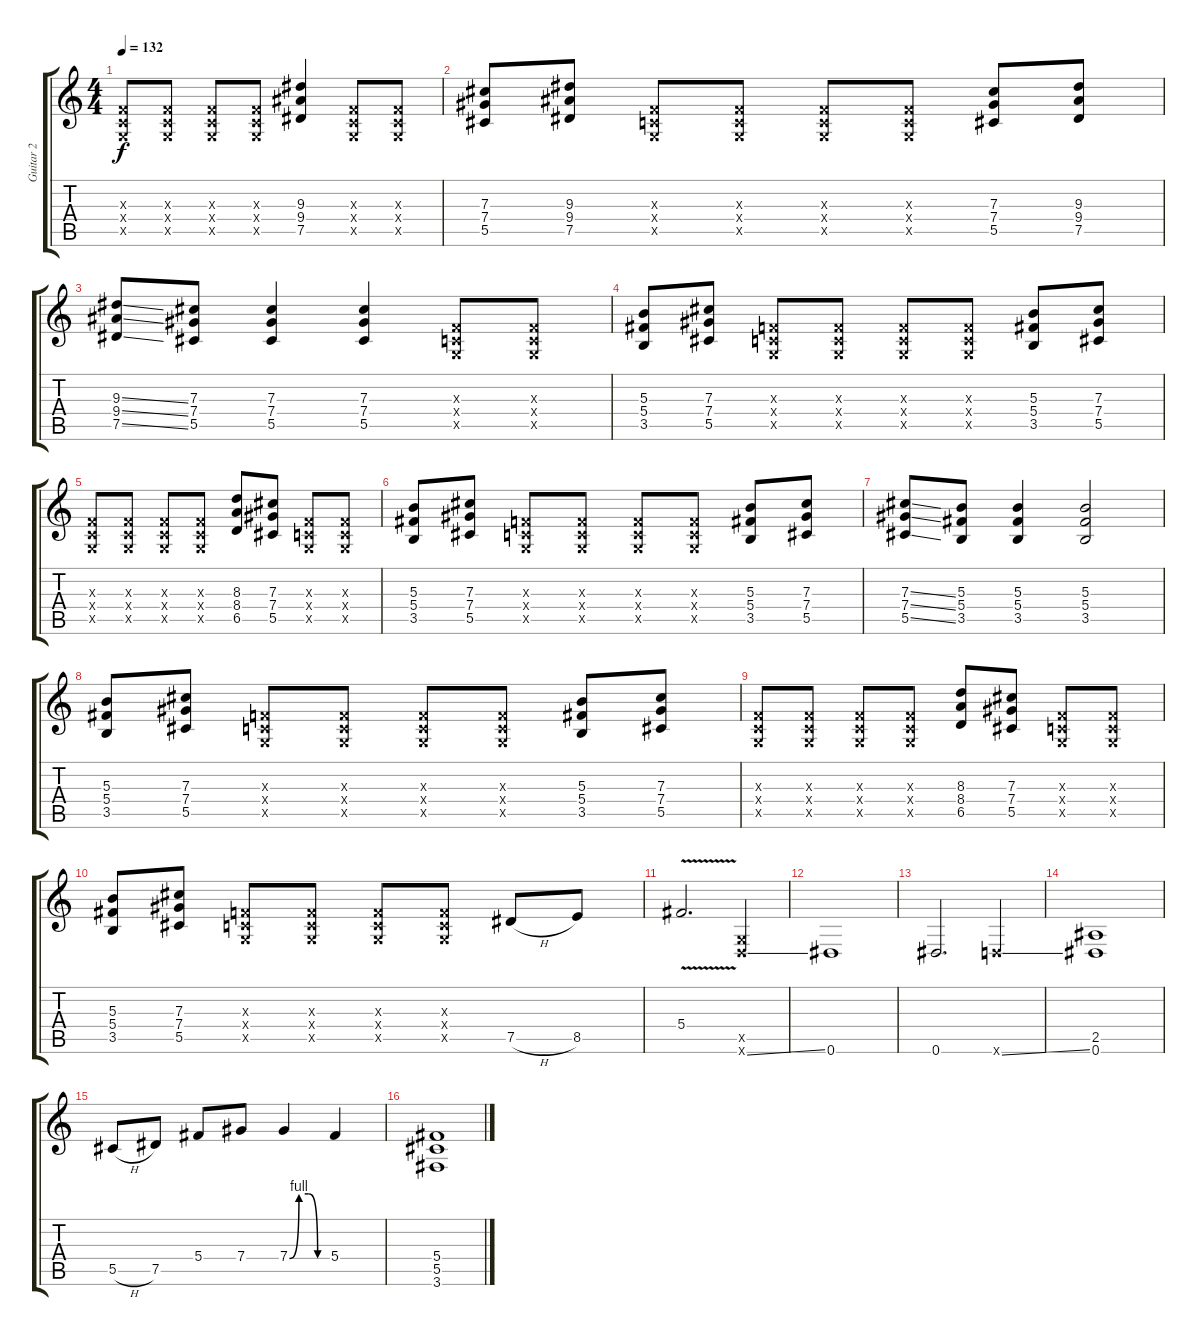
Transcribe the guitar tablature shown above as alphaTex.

\track ("Guitar 2" "Guitar 2") {instrument distortionguitar}
\staff {score tabs}
\tuning (Eb4 Bb3 Gb3 Db3 Ab2 Eb2) {hide}
\ts (4 4)
\tempo 132
\clef g2
\ks c
(-1.3{x} -1.4{x} -1.5{x}).8{dy f} (-1.3{x} -1.4{x} -1.5{x}).8 (-1.3{x} -1.4{x} -1.5{x}).8 (-1.3{x} -1.4{x} -1.5{x}).8 (9.3 9.4 7.5).4 (-1.3{x} -1.4{x} -1.5{x}).8 (-1.3{x} -1.4{x} -1.5{x}).8 |
(7.3 7.4 5.5).8 (9.3 9.4 7.5).8 (-1.3{x} -1.4{x} -1.5{x}).8 (-1.3{x} -1.4{x} -1.5{x}).8 (-1.3{x} -1.4{x} -1.5{x}).8 (-1.3{x} -1.4{x} -1.5{x}).8 (7.3 7.4 5.5).8 (9.3 9.4 7.5).8 |
(9.3{ss} 9.4{ss} 7.5{ss}).8 (7.3 7.4 5.5).8 (7.3 7.4 5.5).4 (7.3 7.4 5.5).4 (-1.3{x} -1.4{x} -1.5{x}).8 (-1.3{x} -1.4{x} -1.5{x}).8 |
(5.3 5.4 3.5).8 (7.3 7.4 5.5).8 (-1.3{x} -1.4{x} -1.5{x}).8 (-1.3{x} -1.4{x} -1.5{x}).8 (-1.3{x} -1.4{x} -1.5{x}).8 (-1.3{x} -1.4{x} -1.5{x}).8 (5.3 5.4 3.5).8 (7.3 7.4 5.5).8 |
(-1.3{x} -1.4{x} -1.5{x}).8 (-1.3{x} -1.4{x} -1.5{x}).8 (-1.3{x} -1.4{x} -1.5{x}).8 (-1.3{x} -1.4{x} -1.5{x}).8 (8.3 8.4 6.5).8 (7.3 7.4 5.5).8 (-1.3{x} -1.4{x} -1.5{x}).8 (-1.3{x} -1.4{x} -1.5{x}).8 |
(5.3 5.4 3.5).8 (7.3 7.4 5.5).8 (-1.3{x} -1.4{x} -1.5{x}).8 (-1.3{x} -1.4{x} -1.5{x}).8 (-1.3{x} -1.4{x} -1.5{x}).8 (-1.3{x} -1.4{x} -1.5{x}).8 (5.3 5.4 3.5).8 (7.3 7.4 5.5).8 |
(7.3{ss} 7.4{ss} 5.5{ss}).8 (5.3 5.4 3.5).8 (5.3 5.4 3.5).4 (5.3 5.4 3.5).2 |
(5.3 5.4 3.5).8 (7.3 7.4 5.5).8 (-1.3{x} -1.4{x} -1.5{x}).8 (-1.3{x} -1.4{x} -1.5{x}).8 (-1.3{x} -1.4{x} -1.5{x}).8 (-1.3{x} -1.4{x} -1.5{x}).8 (5.3 5.4 3.5).8 (7.3 7.4 5.5).8 |
(-1.3{x} -1.4{x} -1.5{x}).8 (-1.3{x} -1.4{x} -1.5{x}).8 (-1.3{x} -1.4{x} -1.5{x}).8 (-1.3{x} -1.4{x} -1.5{x}).8 (8.3 8.4 6.5).8 (7.3 7.4 5.5).8 (-1.3{x} -1.4{x} -1.5{x}).8 (-1.3{x} -1.4{x} -1.5{x}).8 |
(5.3 5.4 3.5).8 (7.3 7.4 5.5).8 (-1.3{x} -1.4{x} -1.5{x}).8 (-1.3{x} -1.4{x} -1.5{x}).8 (-1.3{x} -1.4{x} -1.5{x}).8 (-1.3{x} -1.4{x} -1.5{x}).8 7.5{h}.8 8.5.8 |
5.4{v}.2{d} (-1.5{x} -1.6{ss x}).4 |
0.6.1 |
0.6.2{d} -1.6{ss x}.4 |
(2.5 0.6).1 |
5.5{h}.8 7.5.8 5.4.8 7.4.8 7.4{be (custom 0 0 15 4 30 4 45 0 60 0)}.4 5.4.4 |
(5.4 5.5 3.6).1
